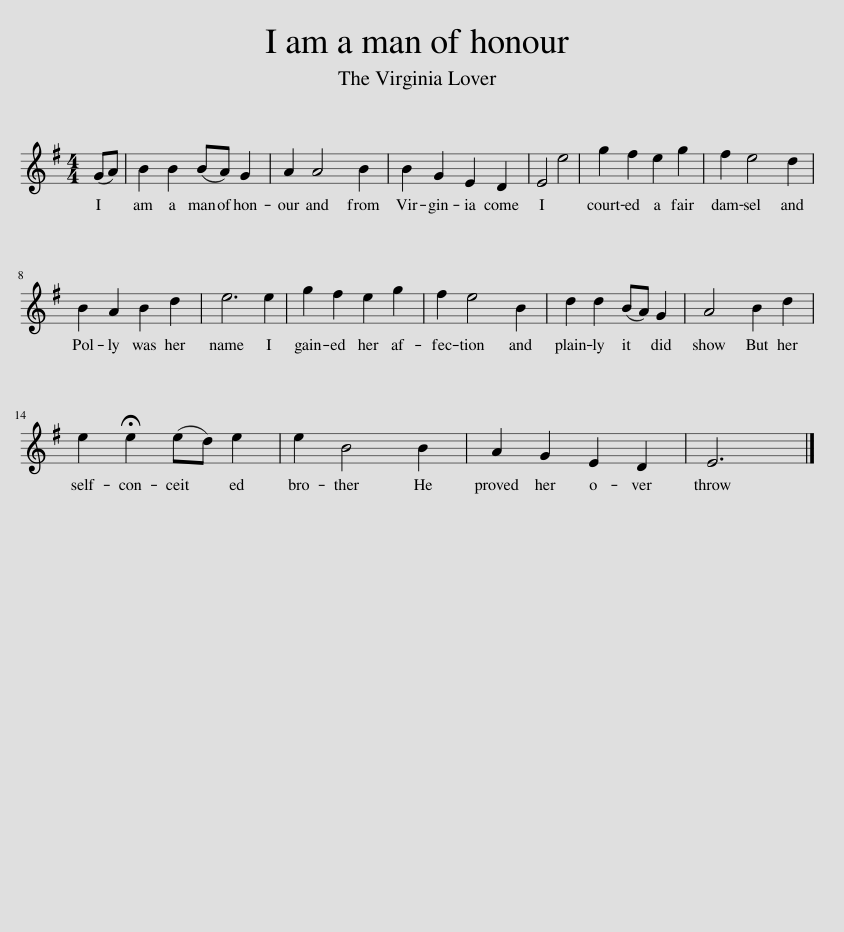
X:1
L:1/8
M:4/4
I:linebreak $
K:Emin
V:1 treble
V:1
 (GA) | B2 B2 (BA) G2 | A2 A4 B2 | B2 G2 E2 D2 | E4 e4 | %5
 g2 f2 e2 g2 | f2 e4 d2 |$ B2 A2 B2 d2 | e6 e2 | g2 f2 e2 g2 | %10
 f2 e4 B2 | d2 d2 (BA) G2 | A4 B2 d2 |$ e2 !fermata!e2 (ed) e2 | e2 B4 B2 | %15
 A2 G2 E2 D2 | E6 |] %17
